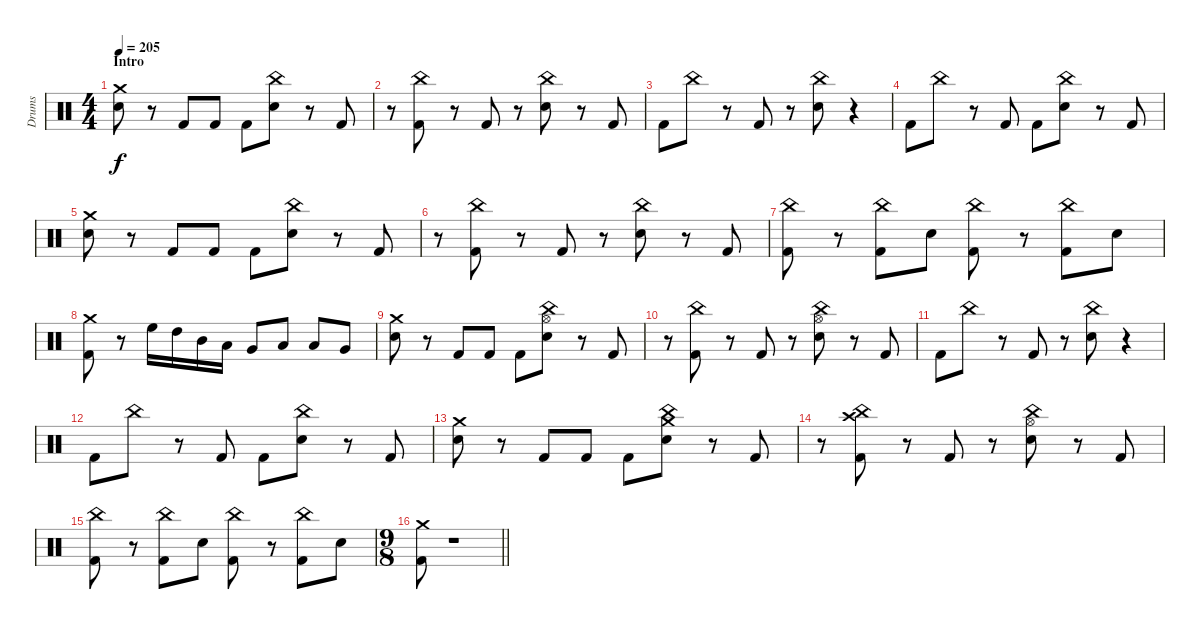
\track ("Drums" "Drums") {instrument percussion}
\staff {score}
\articulation defaults
\ts (4 4)
\section ("" "Intro")
\tempo 205
\clef neutral
\ks c
("Crash medium (hit)" "Electric Snare (hit)").8{dy f} r.8 "Kick (hit) 2".8 "Kick (hit) 2".8 "Kick (hit) 2".8 ("China (hit)" "Electric Snare (hit)").8 r.8 "Kick (hit) 2".8 |
r.8 ("China (hit)" "Kick (hit) 2").8 r.8 "Kick (hit) 2".8 r.8 ("China (hit)" "Electric Snare (hit)").8 r.8 "Kick (hit) 2".8 |
"Kick (hit) 2".8 "China (hit)".8 r.8 "Kick (hit) 2".8 r.8 ("China (hit)" "Electric Snare (hit)").8 r.4 |
"Kick (hit) 2".8 "China (hit)".8 r.8 "Kick (hit) 2".8 "Kick (hit) 2".8 ("China (hit)" "Electric Snare (hit)").8 r.8 "Kick (hit) 2".8 |
("Crash medium (hit)" "Electric Snare (hit)").8 r.8 "Kick (hit) 2".8 "Kick (hit) 2".8 "Kick (hit) 2".8 ("China (hit)" "Electric Snare (hit)").8 r.8 "Kick (hit) 2".8 |
r.8 ("China (hit)" "Kick (hit) 2").8 r.8 "Kick (hit) 2".8 r.8 ("China (hit)" "Electric Snare (hit)").8 r.8 "Kick (hit) 2".8 |
("China (hit)" "Kick (hit) 2").8 r.8 ("China (hit)" "Kick (hit) 2").8 "Electric Snare (hit)".8 ("China (hit)" "Kick (hit) 2").8 r.8 ("China (hit)" "Kick (hit) 2").8 "Electric Snare (hit)".8 |
("Crash medium (hit)" "Kick (hit) 2").8 r.8 "High Floor Tom (hit)".16 "High Tom (hit)".16 "Mid Tom (hit)".16 "Low Tom (hit)".16 "Very Low Tom (hit)".8 "Low Floor Tom (hit)".8 "Low Tom (hit)".8 "Very Low Tom (hit)".8 |
("Crash medium (hit)" "Electric Snare (hit)").8 r.8 "Kick (hit) 2".8 "Kick (hit) 2".8 "Kick (hit) 2".8 ("China (hit)" "Hi-Hat (open)" "Electric Snare (hit)").8 r.8 "Kick (hit) 2".8 |
r.8 ("China (hit)" "Kick (hit) 2").8 r.8 "Kick (hit) 2".8 r.8 ("China (hit)" "Hi-Hat (open)" "Electric Snare (hit)").8 r.8 "Kick (hit) 2".8 |
"Kick (hit) 2".8 "China (hit)".8 r.8 "Kick (hit) 2".8 r.8 ("China (hit)" "Electric Snare (hit)").8 r.4 |
"Kick (hit) 2".8 "China (hit)".8 r.8 "Kick (hit) 2".8 "Kick (hit) 2".8 ("China (hit)" "Electric Snare (hit)").8 r.8 "Kick (hit) 2".8 |
("Crash medium (hit)" "Electric Snare (hit)").8 r.8 "Kick (hit) 2".8 "Kick (hit) 2".8 "Kick (hit) 2".8 ("China (hit)" "Crash medium (hit)" "Electric Snare (hit)").8 r.8 "Kick (hit) 2".8 |
r.8 ("China (hit)" "Crash high (hit)" "Kick (hit) 2").8 r.8 "Kick (hit) 2".8 r.8 ("China (hit)" "Hi-Hat (open)" "Electric Snare (hit)").8 r.8 "Kick (hit) 2".8 |
("China (hit)" "Kick (hit) 2").8 r.8 ("China (hit)" "Kick (hit) 2").8 "Electric Snare (hit)".8 ("China (hit)" "Kick (hit) 2").8 r.8 ("China (hit)" "Kick (hit) 2").8 "Electric Snare (hit)".8 |
\ts (9 8)
\barLineRight lightlight
("Crash medium (hit)" "Kick (hit) 2").8 r.1
